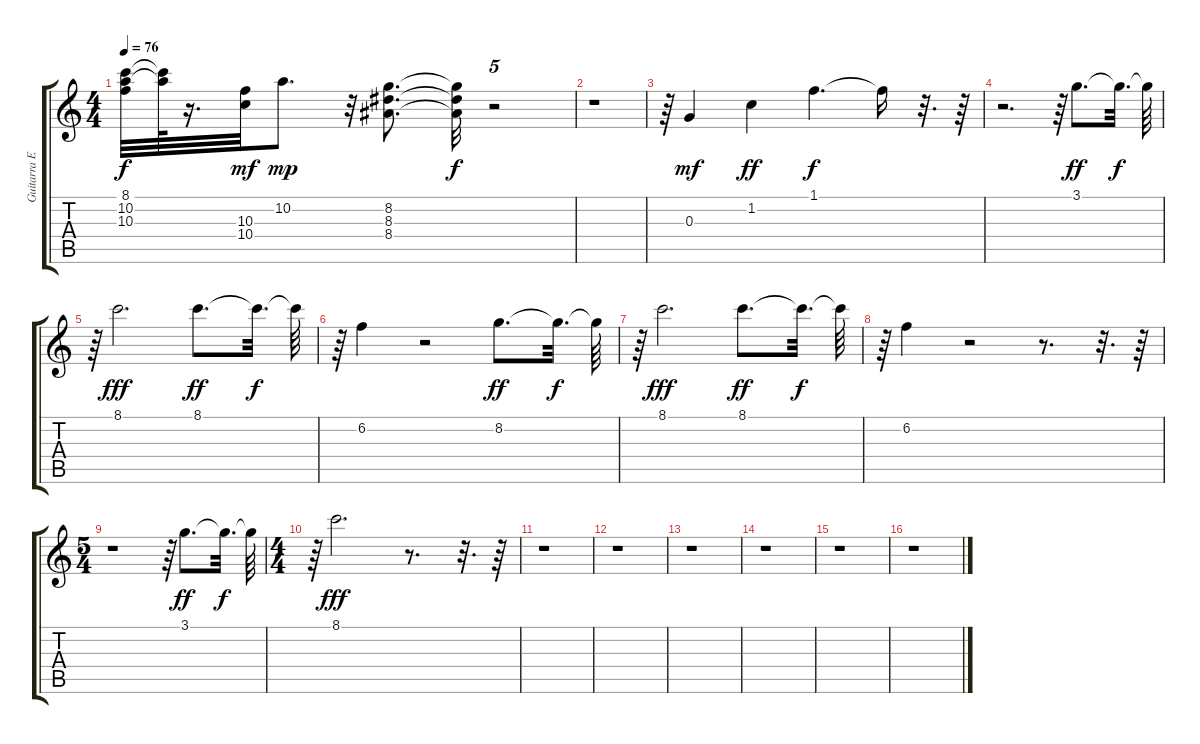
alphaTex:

\track ("Guitarra Electrica" "Guitarra E") {instrument electricguitarjazz}
\staff {score tabs}
\tuning (E4 B3 G3 D3 A2 E2) {hide}
\ts (4 4)
\tempo 76
\clef g2
\ks c
(8.1{t} 10.2{t} 10.3{t}).32{dy f} (8.1{t} 10.2{t}).64 r.16{d} (10.3 10.4).32{dy mf} 10.2.8{d dy mp} r.32 (8.2 8.3 8.4).8{d} (8.2{t} 8.3{t} 8.4{t}).32{dy f} r.2{tu (5 4)} |
r.1 |
r.64 0.3.4{dy mf} 1.2.4{dy ff} 1.1.4{d dy f} 1.1{t}.16 r.32{d} r.64 |
r.2{d} r.64 3.1.8{d dy ff} 3.1{t}.32{d dy f} 3.1{t}.64 |
r.64 8.1.2{d dy fff} 8.1.8{d dy ff} 8.1{t}.32{d dy f} 8.1{t}.64 |
r.64 6.2.4 r.2 8.2.8{d dy ff} 8.2{t}.32{d dy f} 8.2{t}.64 |
r.64 8.1.2{d dy fff} 8.1.8{d dy ff} 8.1{t}.32{d dy f} 8.1{t}.64 |
r.64 6.2.4 r.2 r.8{d} r.32{d} r.64 |
\ts (5 4)
r.1 r.64 3.1.8{d dy ff} 3.1{t}.32{d dy f} 3.1{t}.64 |
\ts (4 4)
r.64 8.1.2{d dy fff} r.8{d} r.32{d} r.64 |
r.1 |
r.1 |
r.1 |
r.1 |
r.1 |
r.1
